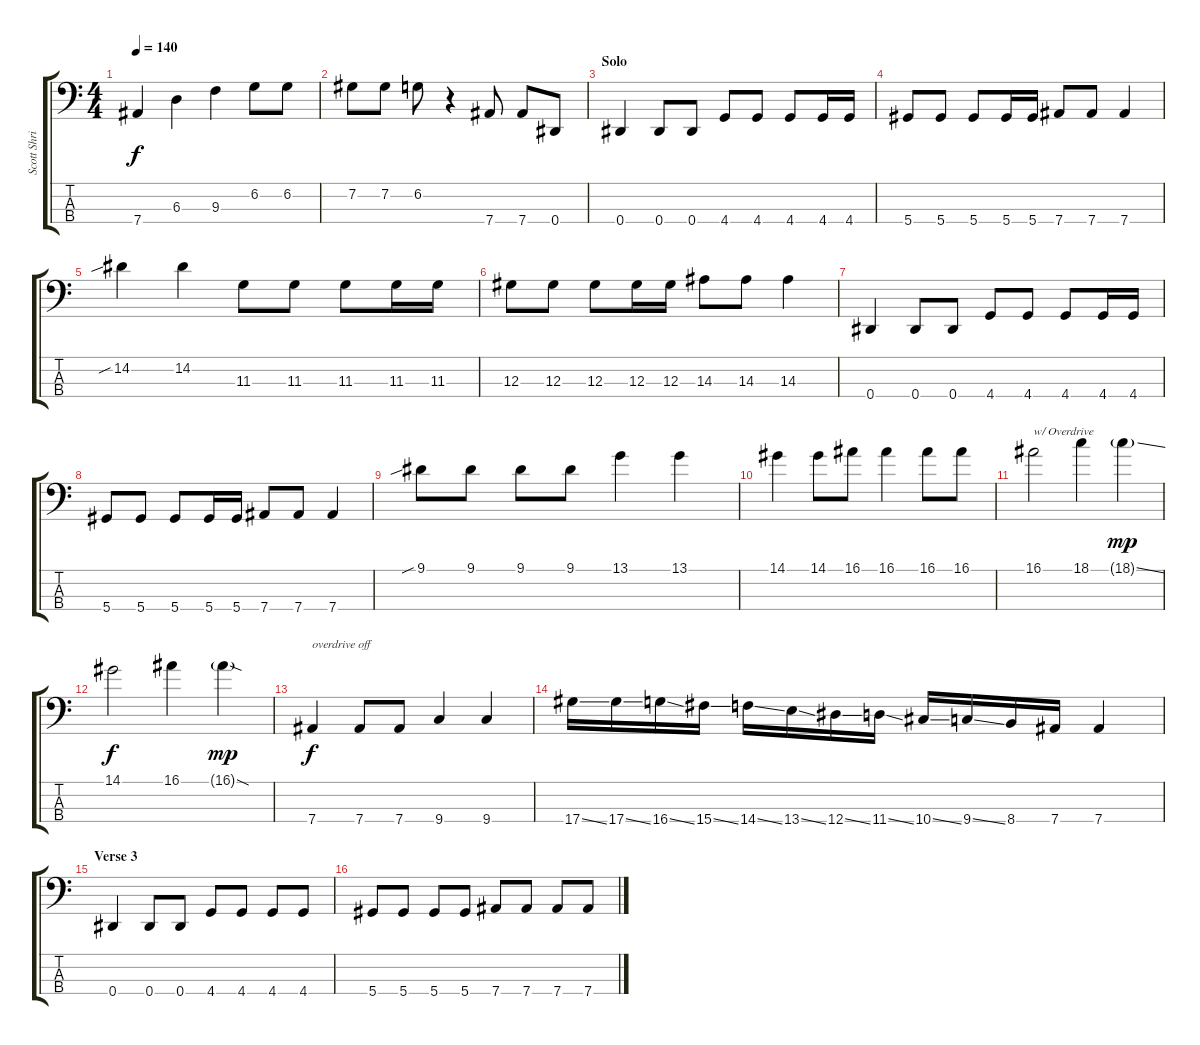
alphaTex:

\track ("Scott Shriner" "Scott Shri") {instrument electricbasspick}
\staff {score tabs}
\tuning (Gb2 Db2 Ab1 Eb1) {hide}
\ts (4 4)
\tempo 140
\clef f4
\ks c
7.4.4{dy f} 6.3.4 9.3.4 6.2.8 6.2.8 |
7.2.8 7.2.8 6.2.8 r.4 7.4.8 7.4.8 0.4.8 |
\section ("" "Solo")
0.4.4 0.4.8 0.4.8 4.4.8 4.4.8 4.4.8 4.4.16 4.4.16 |
5.4.8 5.4.8 5.4.8 5.4.16 5.4.16 7.4.8 7.4.8 7.4.4 |
14.2{sib}.4 14.2.4 11.3.8 11.3.8 11.3.8 11.3.16 11.3.16 |
12.3.8 12.3.8 12.3.8 12.3.16 12.3.16 14.3.8 14.3.8 14.3.4 |
0.4.4 0.4.8 0.4.8 4.4.8 4.4.8 4.4.8 4.4.16 4.4.16 |
5.4.8 5.4.8 5.4.8 5.4.16 5.4.16 7.4.8 7.4.8 7.4.4 |
9.1{sib}.8 9.1.8 9.1.8 9.1.8 13.1.4 13.1.4 |
14.1.4 14.1.8 16.1.8 16.1.4 16.1.8 16.1.8 |
16.1.2{txt "w/ Overdrive" instrument overdrivenguitar} 18.1.4 18.1{ss g}.4{dy mp} |
14.1.2{dy f} 16.1.4 16.1{sod g}.4{dy mp} |
7.4.4{txt "overdrive off" dy f instrument electricbasspick} 7.4.8 7.4.8 9.4.4 9.4.4 |
17.4{ss}.16 17.4{ss}.16 16.4{ss}.16 15.4{ss}.16 14.4{ss}.16 13.4{ss}.16 12.4{ss}.16 11.4{ss}.16 10.4{ss}.16 9.4{ss}.16 8.4.16 7.4.16 7.4.4 |
\section ("" "Verse 3")
0.4.4 0.4.8 0.4.8 4.4.8 4.4.8 4.4.8 4.4.8 |
5.4.8 5.4.8 5.4.8 5.4.8 7.4.8 7.4.8 7.4.8 7.4.8
